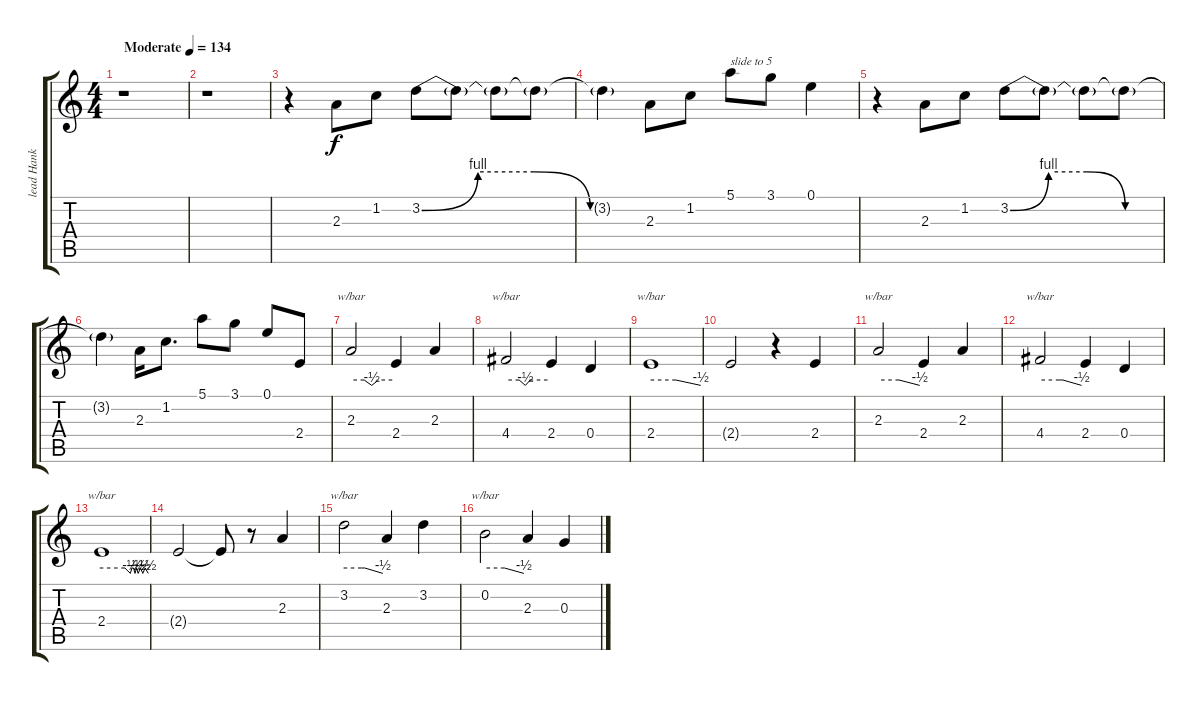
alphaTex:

\track ("lead Hank Marvin" "lead Hank ") {instrument electricguitarclean}
\staff {score tabs}
\tuning (E4 B3 G3 D3 A2 E2) {hide}
\ts (4 4)
\tempo (134 "Moderate")
\clef g2
\ks c
r.1{dy f instrument electricguitarclean} |
r.1 |
r.4 2.3.8 1.2.8 3.2{be (custom 0 0 15 4 30 4 45 0 60 0)}.8 3.2{t}.8 3.2{t}.8 3.2{t}.8 |
3.2{t}.4 2.3.8 1.2.8 5.1.8{txt "slide to 5"} 3.1.8 0.1.4 |
r.4 2.3.8 1.2.8 3.2{be (custom 0 0 15 4 30 4 45 0 60 0)}.8 3.2{t}.8 3.2{t}.8 3.2{t}.8 |
3.2{t}.4 2.3.16 1.2.8{d} 5.1.8 3.1.8 0.1.8 2.4.8 |
2.3.2{tbe (custom default 0 0 19 0 30 -2 40 0 60 0)} 2.4.4 2.3.4 |
4.4.2{tbe (custom default 0 0 19 0 28 -2 35 0 60 0)} 2.4.4 0.4.4 |
2.4.1{tbe (custom default 0 0 30 0 60 -2)} |
2.4{t}.2 r.4 2.4.4 |
2.3.2{tbe (custom default 0 0 30 0 60 -2)} 2.4.4 2.3.4 |
4.4.2{tbe (custom default 0 0 28 0 33 0 60 -2)} 2.4.4 0.4.4 |
2.4.1{tbe (custom default 0 0 30 0 37 -2 39 0 41 0 43 -2 45 0 47 -2 50 0 53 -2 56 0 60 -2)} |
2.4{t}.2 2.4{t}.8 r.8 2.3.4 |
3.2.2{tbe (custom default 0 0 27 0 32 0 60 -2)} 2.3.4 3.2.4 |
0.2.2{tbe (custom default 0 0 30 0 60 -2)} 2.3.4 0.3.4
